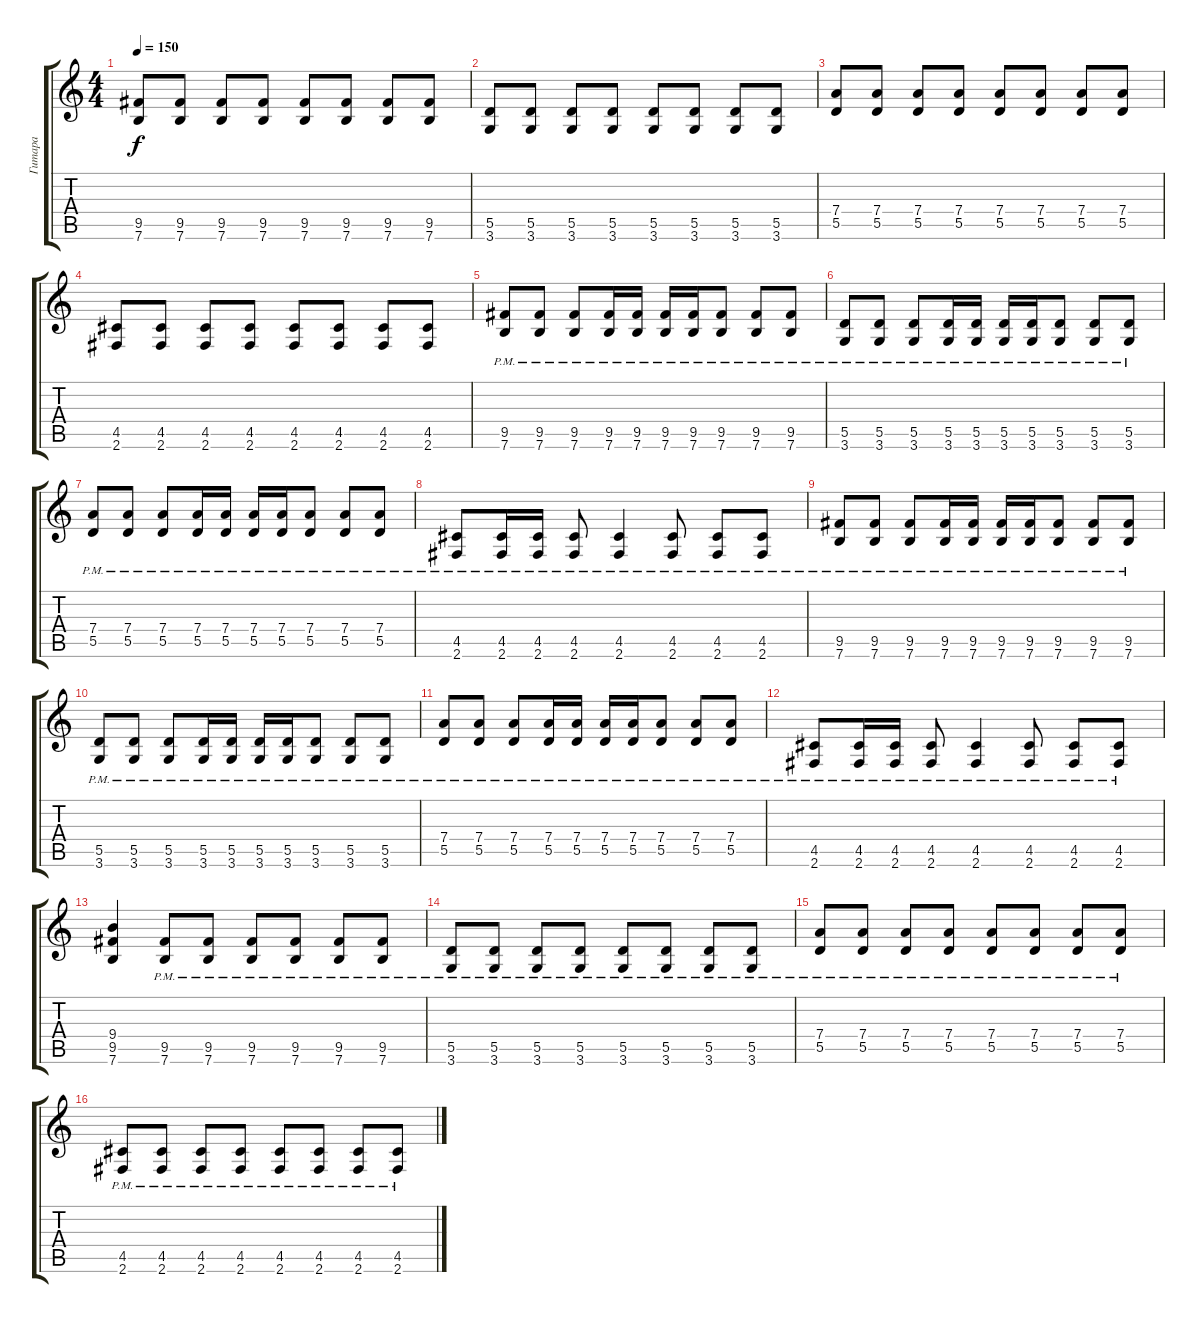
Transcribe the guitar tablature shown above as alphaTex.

\track ("Гитара" "Гитара") {instrument distortionguitar}
\staff {score tabs}
\tuning (E4 B3 G3 D3 A2 E2) {hide}
\ts (4 4)
\tempo 150
\clef g2
\ks c
(9.5 7.6).8{dy f} (9.5 7.6).8 (9.5 7.6).8 (9.5 7.6).8 (9.5 7.6).8 (9.5 7.6).8 (9.5 7.6).8 (9.5 7.6).8 |
(5.5 3.6).8 (5.5 3.6).8 (5.5 3.6).8 (5.5 3.6).8 (5.5 3.6).8 (5.5 3.6).8 (5.5 3.6).8 (5.5 3.6).8 |
(7.4 5.5).8 (7.4 5.5).8 (7.4 5.5).8 (7.4 5.5).8 (7.4 5.5).8 (7.4 5.5).8 (7.4 5.5).8 (7.4 5.5).8 |
(4.5 2.6).8 (4.5 2.6).8 (4.5 2.6).8 (4.5 2.6).8 (4.5 2.6).8 (4.5 2.6).8 (4.5 2.6).8 (4.5 2.6).8 |
(9.5{pm} 7.6{pm}).8 (9.5{pm} 7.6{pm}).8 (9.5{pm} 7.6{pm}).8 (9.5{pm} 7.6{pm}).16 (9.5{pm} 7.6{pm}).16 (9.5{pm} 7.6{pm}).16 (9.5{pm} 7.6{pm}).16 (9.5{pm} 7.6{pm}).8 (9.5{pm} 7.6{pm}).8 (9.5{pm} 7.6{pm}).8 |
(5.5{pm} 3.6{pm}).8 (5.5{pm} 3.6{pm}).8 (5.5{pm} 3.6{pm}).8 (5.5{pm} 3.6{pm}).16 (5.5{pm} 3.6{pm}).16 (5.5{pm} 3.6{pm}).16 (5.5{pm} 3.6{pm}).16 (5.5{pm} 3.6{pm}).8 (5.5{pm} 3.6{pm}).8 (5.5{pm} 3.6{pm}).8 |
(7.4{pm} 5.5{pm}).8 (7.4{pm} 5.5{pm}).8 (7.4{pm} 5.5{pm}).8 (7.4{pm} 5.5{pm}).16 (7.4{pm} 5.5{pm}).16 (7.4{pm} 5.5{pm}).16 (7.4{pm} 5.5{pm}).16 (7.4{pm} 5.5{pm}).8 (7.4{pm} 5.5{pm}).8 (7.4{pm} 5.5{pm}).8 |
(4.5{pm} 2.6{pm}).8 (4.5{pm} 2.6{pm}).16 (4.5{pm} 2.6{pm}).16 (4.5{pm} 2.6{pm}).8 (4.5{pm} 2.6{pm}).4 (4.5{pm} 2.6{pm}).8 (4.5{pm} 2.6{pm}).8 (4.5{pm} 2.6{pm}).8 |
(9.5{pm} 7.6{pm}).8 (9.5{pm} 7.6{pm}).8 (9.5{pm} 7.6{pm}).8 (9.5{pm} 7.6{pm}).16 (9.5{pm} 7.6{pm}).16 (9.5{pm} 7.6{pm}).16 (9.5{pm} 7.6{pm}).16 (9.5{pm} 7.6{pm}).8 (9.5{pm} 7.6{pm}).8 (9.5{pm} 7.6{pm}).8 |
(5.5{pm} 3.6{pm}).8 (5.5{pm} 3.6{pm}).8 (5.5{pm} 3.6{pm}).8 (5.5{pm} 3.6{pm}).16 (5.5{pm} 3.6{pm}).16 (5.5{pm} 3.6{pm}).16 (5.5{pm} 3.6{pm}).16 (5.5{pm} 3.6{pm}).8 (5.5{pm} 3.6{pm}).8 (5.5{pm} 3.6{pm}).8 |
(7.4{pm} 5.5{pm}).8 (7.4{pm} 5.5{pm}).8 (7.4{pm} 5.5{pm}).8 (7.4{pm} 5.5{pm}).16 (7.4{pm} 5.5{pm}).16 (7.4{pm} 5.5{pm}).16 (7.4{pm} 5.5{pm}).16 (7.4{pm} 5.5{pm}).8 (7.4{pm} 5.5{pm}).8 (7.4{pm} 5.5{pm}).8 |
(4.5{pm} 2.6{pm}).8 (4.5{pm} 2.6{pm}).16 (4.5{pm} 2.6{pm}).16 (4.5{pm} 2.6{pm}).8 (4.5{pm} 2.6{pm}).4 (4.5{pm} 2.6{pm}).8 (4.5{pm} 2.6{pm}).8 (4.5{pm} 2.6{pm}).8 |
(9.4 9.5 7.6).4 (9.5{pm} 7.6{pm}).8 (9.5{pm} 7.6{pm}).8 (9.5{pm} 7.6{pm}).8 (9.5{pm} 7.6{pm}).8 (9.5{pm} 7.6{pm}).8 (9.5{pm} 7.6{pm}).8 |
(5.5{pm} 3.6{pm}).8 (5.5{pm} 3.6{pm}).8 (5.5{pm} 3.6{pm}).8 (5.5{pm} 3.6{pm}).8 (5.5{pm} 3.6{pm}).8 (5.5{pm} 3.6{pm}).8 (5.5{pm} 3.6{pm}).8 (5.5{pm} 3.6{pm}).8 |
(7.4{pm} 5.5{pm}).8 (7.4{pm} 5.5{pm}).8 (7.4{pm} 5.5{pm}).8 (7.4{pm} 5.5{pm}).8 (7.4{pm} 5.5{pm}).8 (7.4{pm} 5.5{pm}).8 (7.4{pm} 5.5{pm}).8 (7.4{pm} 5.5{pm}).8 |
(4.5{pm} 2.6{pm}).8 (4.5{pm} 2.6{pm}).8 (4.5{pm} 2.6{pm}).8 (4.5{pm} 2.6{pm}).8 (4.5{pm} 2.6{pm}).8 (4.5{pm} 2.6{pm}).8 (4.5{pm} 2.6{pm}).8 (4.5{pm} 2.6{pm}).8
